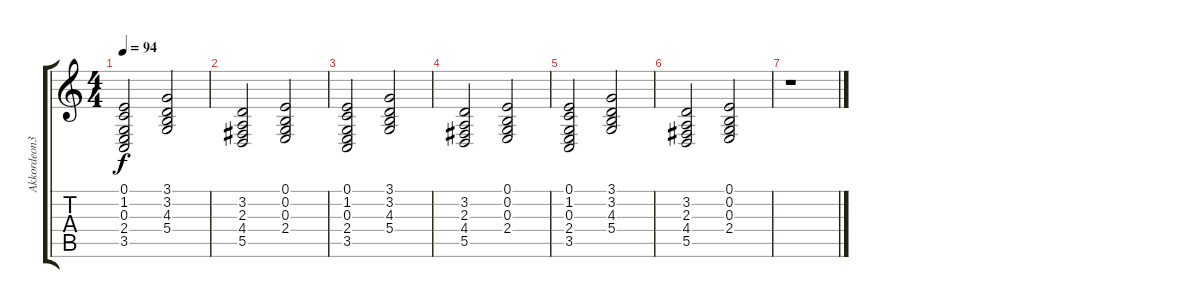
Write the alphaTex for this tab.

\track ("Akkordeon3" "Akkordeon3") {instrument accordion}
\staff {score tabs}
\tuning (E4 B3 G3 D3 A2 E2) {hide}
\ts (4 4)
\tempo 94
\clef g2
\ks c
(0.1 1.2 0.3 2.4 3.5).2{dy f} (3.1 3.2 4.3 5.4).2 |
(3.2 2.3 4.4 5.5).2 (0.1 0.2 0.3 2.4).2 |
(0.1 1.2 0.3 2.4 3.5).2 (3.1 3.2 4.3 5.4).2 |
(3.2 2.3 4.4 5.5).2 (0.1 0.2 0.3 2.4).2 |
(0.1 1.2 0.3 2.4 3.5).2 (3.1 3.2 4.3 5.4).2 |
(3.2 2.3 4.4 5.5).2 (0.1 0.2 0.3 2.4).2 |
r.1
